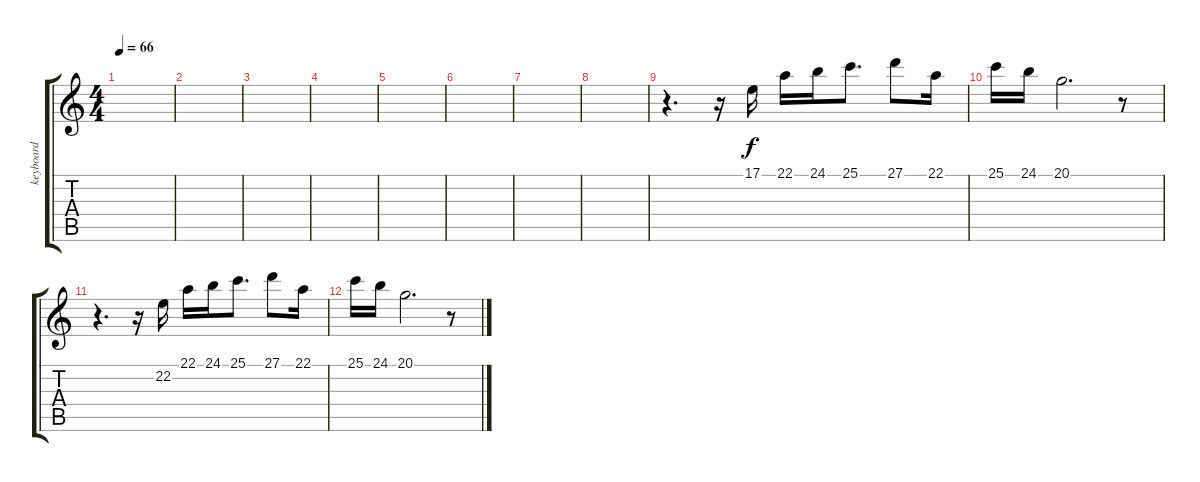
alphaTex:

\track ("keyboard" "keyboard") {instrument acousticgrandpiano}
\staff {score tabs}
\tuning (B3 Gb3 D3 A2 E2 B1) {hide}
\ts (4 4)
\tempo 66
\clef g2
\ks c
|
|
|
|
|
|
|
|
r.4{d} r.16 17.1.16 22.1.16 24.1.16 25.1.8{d} 27.1.8 22.1.16 |
25.1.16 24.1.16 20.1.2{d} r.8 |
r.4{d} r.16 22.2.16 22.1.16 24.1.16 25.1.8{d} 27.1.8 22.1.16 |
25.1.16 24.1.16 20.1.2{d} r.8
